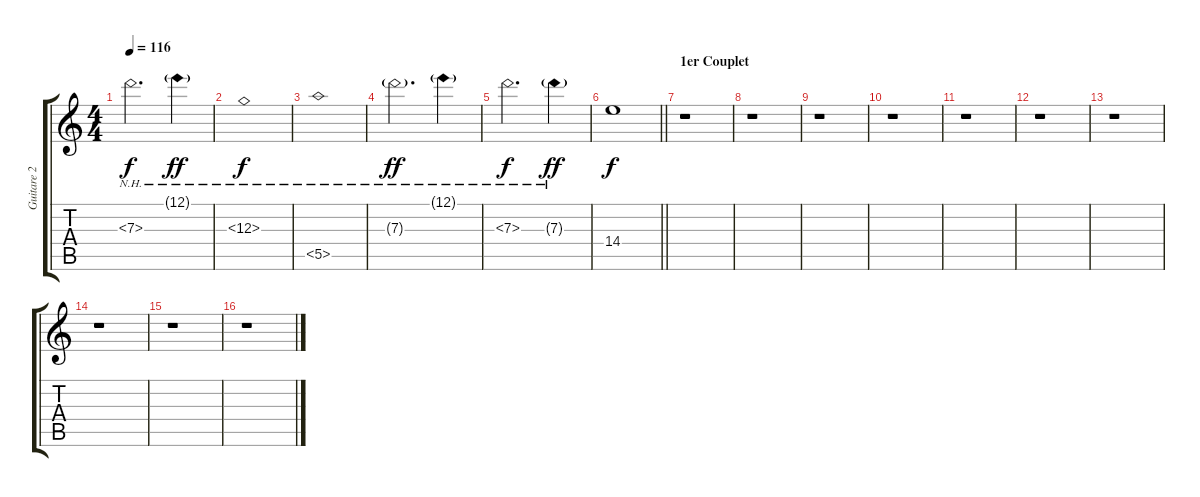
\track ("Guitare 2 " "Guitare 2 ") {instrument distortionguitar}
\staff {score tabs}
\tuning (E4 B3 G3 D3 A2 E2) {hide}
\ts (4 4)
\tempo 116
\clef g2
\ks c
7.3{nh}.2{d dy f} 12.1{nh g}.4{dy ff} |
12.3{nh}.1{dy f} |
5.5{nh}.1 |
7.3{nh g}.2{d dy ff} 12.1{nh g}.4 |
7.3{nh}.2{d dy f} 7.3{nh g}.4{dy ff} |
\barLineRight lightlight
14.4.1{dy f} |
\section ("" "1er Couplet")
r.1 |
r.1 |
r.1 |
r.1 |
r.1 |
r.1 |
r.1 |
r.1 |
r.1{volume 8} |
r.1
